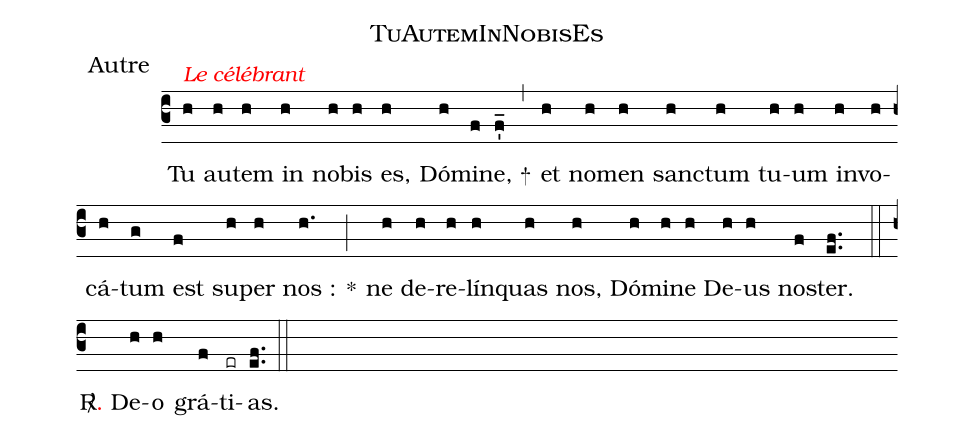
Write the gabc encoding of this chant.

name:TuAutemInNobisEs;
office-part:Autre;
%%
(c3) <alt>\rubrique{Le célébrant}</alt>
T{u}(h) au(h)tem(h) in(h) no(h)bis(h) es,(h) Dó(h)mi(f)ne, +(f'_) (,) et(h) no(h)men(h) san(h)ctum(h) tu(h)um(h) in(h)vo(h)cá(h)tum(g) est(f) su(h)per(h) nos :(h.) *(;) ne(h) de(h)re(h)lín(h)quas(h) nos,(h) Dó(h)mi(h)ne(h) De(h)us(h) no(f)ster.(ef..) (::)

<sp>R/</sp><v>{\red.}</v> D{e}(h)o(h) grá(f)ti(er)as.(ef..) (::)
